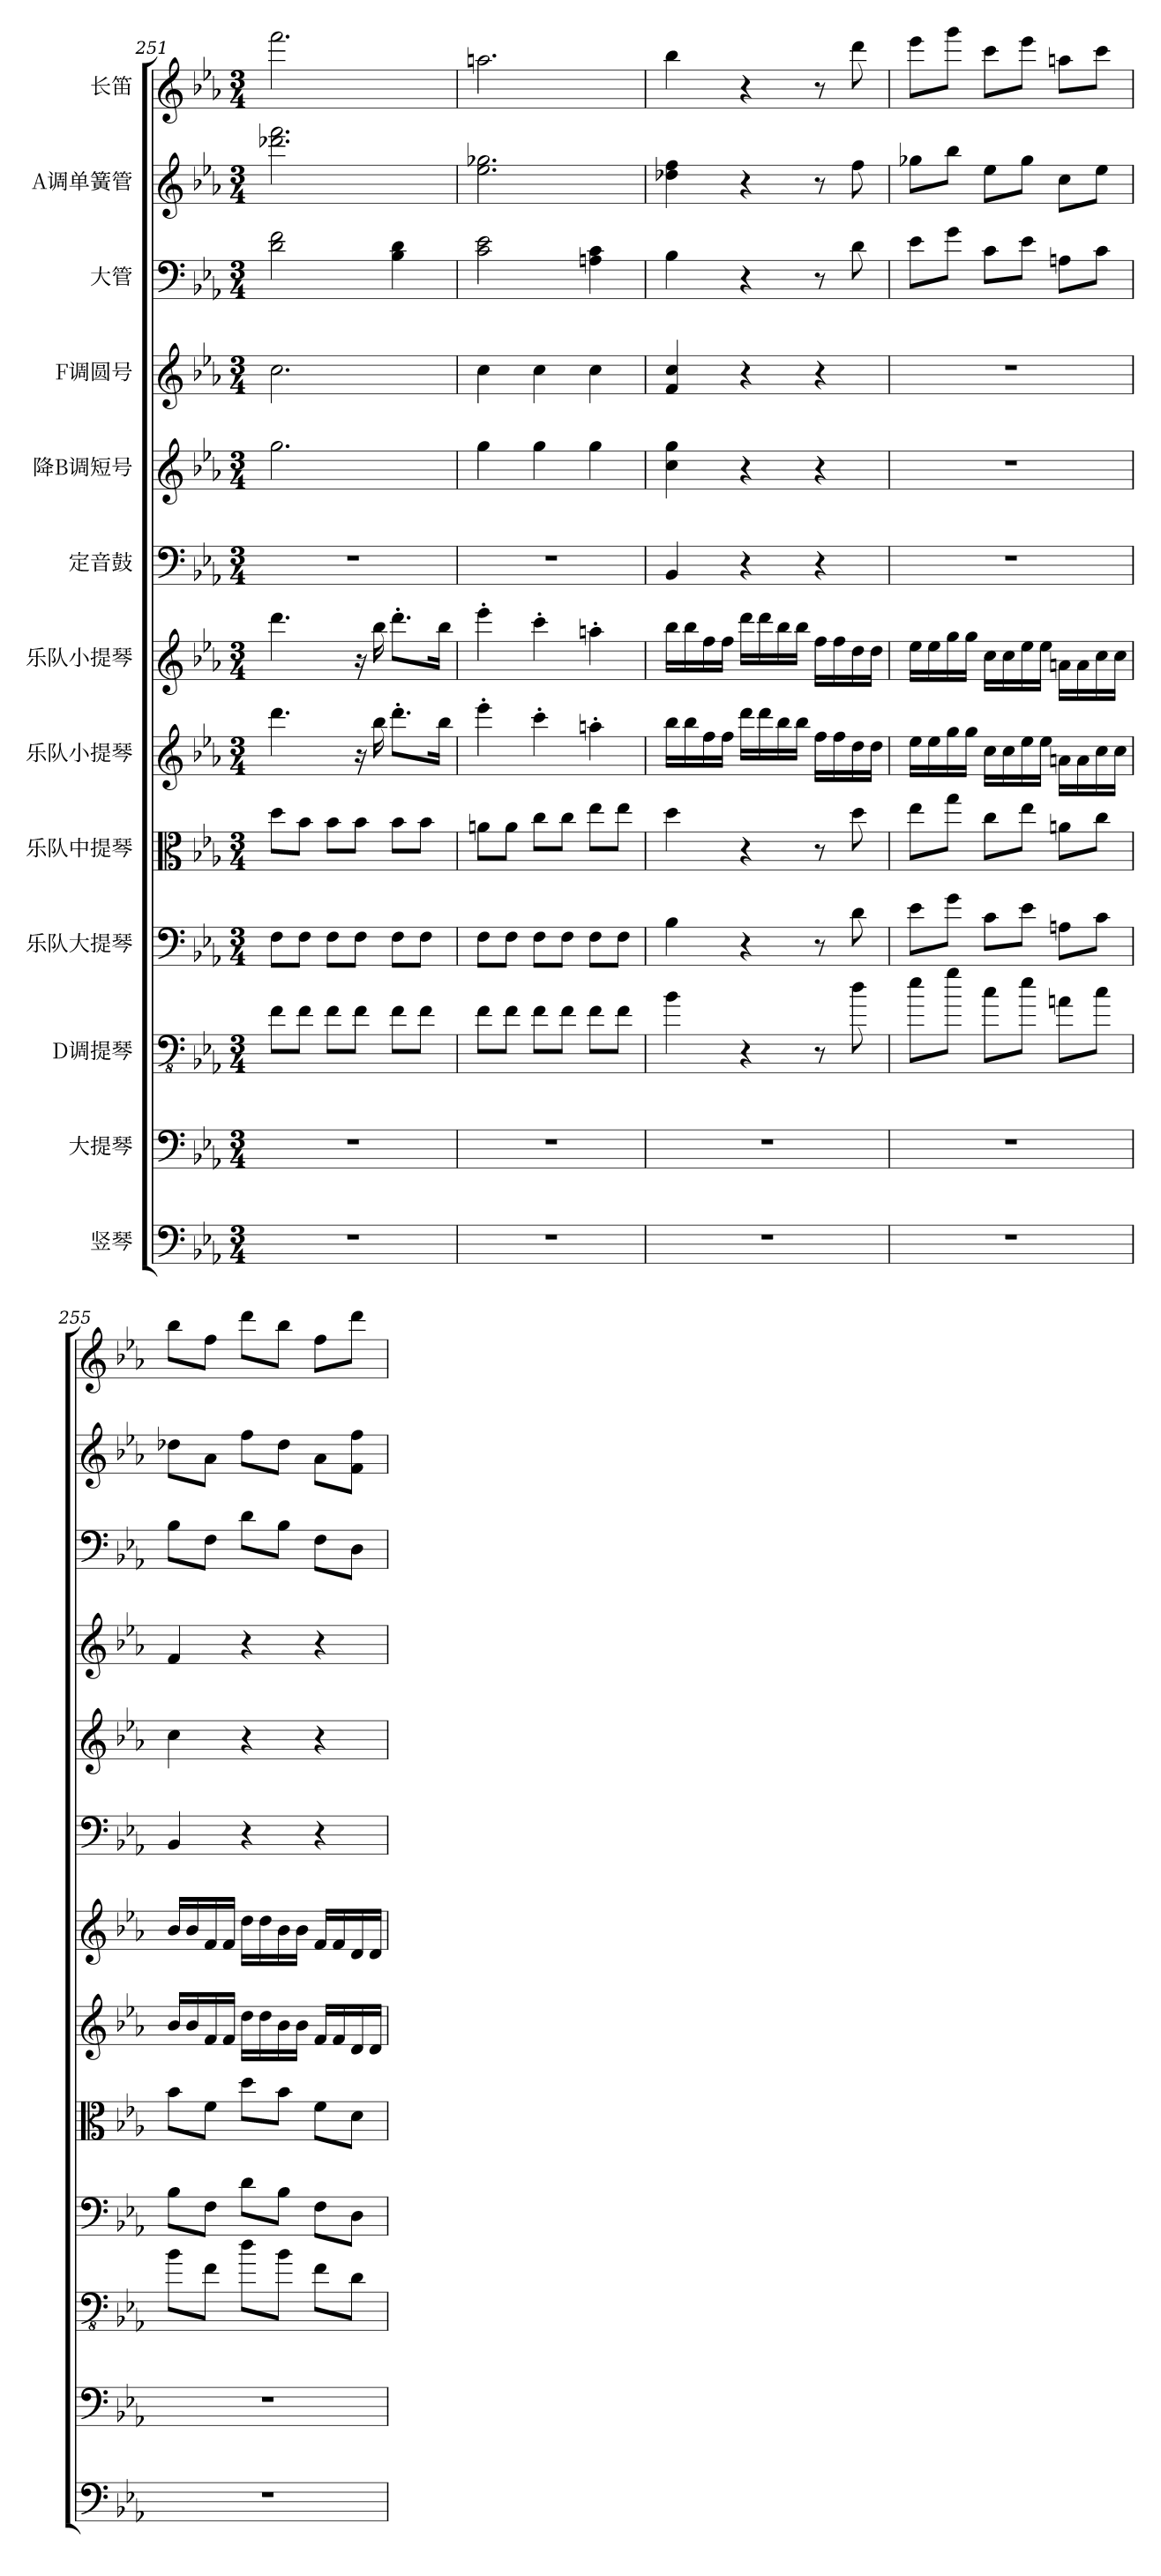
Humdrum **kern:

**kern	**kern	**kern	**kern	**kern	**kern	**kern	**kern	**kern	**kern	**kern	**kern	**kern
*part13	*part12	*part11	*part10	*part9	*part8	*part7	*part6	*part5	*part4	*part3	*part2	*part1
*staff13	*staff12	*staff11	*staff10	*staff9	*staff8	*staff7	*staff6	*staff5	*staff4	*staff3	*staff2	*staff1
*I"竖琴	*I"大提琴	*I"D调提琴	*I"乐队大提琴	*I"乐队中提琴	*I"乐队小提琴	*I"乐队小提琴	*I"定音鼓	*I"降B调短号	*I"F调圆号	*I"大管	*I"A调单簧管	*I"长笛
!!LO:PB:g=z
*clefF4	*clefF4	*clefFv4	*clefF4	*clefC3	*clefG2	*clefG2	*clefF4	*clefG2	*clefG2	*clefF4	*clefG2	*clefG2
*	*	*ITrd7c12	*	*	*	*	*	*ITrd1c2	*ITrd4c7	*	*ITrd2c3	*
*k[b-e-a-]	*k[b-e-a-]	*k[b-e-a-]	*k[b-e-a-]	*k[b-e-a-]	*k[b-e-a-]	*k[b-e-a-]	*k[b-e-a-]	*k[b-e-a-d-g-]	*k[b-e-a-d-]	*k[b-e-a-]	*k[]	*k[b-e-a-]
*M3/4	*M3/4	*M3/4	*M3/4	*M3/4	*M3/4	*M3/4	*M3/4	*M3/4	*M3/4	*M3/4	*M3/4	*M3/4
=251	=251	=251	=251	=251	=251	=251	=251	=251	=251	=251	=251	=251
2.r	2.r	8FF\L	8F\L	8dd\L	4.ddd\	4.ddd\	2.r	2.ff\	2.f\	2d\ 2f\	2.bb-X\ 2.ddd\	2.fff\
.	.	8FF\J	8F\J	8b-\J	.	.	.	.	.	.	.	.
.	.	8FF\L	8F\L	8b-\L	.	.	.	.	.	.	.	.
.	.	8FF\J	8F\J	8b-\J	16r	16r	.	.	.	.	.	.
.	.	.	.	.	16bb-\	16bb-\	.	.	.	.	.	.
.	.	8FF\L	8F\L	8b-\L	8.ddd'\L	8.ddd'\L	.	.	.	4B-\ 4d\	.	.
.	.	8FF\J	8F\J	8b-\J	.	.	.	.	.	.	.	.
.	.	.	.	.	16bb-\Jk	16bb-\Jk	.	.	.	.	.	.
=252	=252	=252	=252	=252	=252	=252	=252	=252	=252	=252	=252	=252
2.r	2.r	8FF\L	8F\L	8an\L	4eee-'\	4eee-'\	2.r	4ff\	4f\	2c\ 2e-\	2.cc\ 2.ee-X\	2.aan\
.	.	8FF\J	8F\J	8a\J	.	.	.	.	.	.	.	.
.	.	8FF\L	8F\L	8cc\L	4ccc'\	4ccc'\	.	4ff\	4f\	.	.	.
.	.	8FF\J	8F\J	8cc\J	.	.	.	.	.	.	.	.
.	.	8FF\L	8F\L	8ee-\L	4aan'\	4aan'\	.	4ff\	4f\	4An\ 4c\	.	.
.	.	8FF\J	8F\J	8ee-\J	.	.	.	.	.	.	.	.
=253	=253	=253	=253	=253	=253	=253	=253	=253	=253	=253	=253	=253
2.r	2.r	4BB-\	4B-\	4dd\	16bb-\LL	16bb-\LL	4BB-/	4b-\ 4ff\	4B-/ 4f/	4B-\	4b-X\ 4dd\	4bb-\
.	.	.	.	.	16bb-\	16bb-\	.	.	.	.	.	.
.	.	.	.	.	16ff\	16ff\	.	.	.	.	.	.
.	.	.	.	.	16ff\JJ	16ff\JJ	.	.	.	.	.	.
.	.	4r	4r	4r	16ddd\LL	16ddd\LL	4r	4r	4r	4r	4r	4r
.	.	.	.	.	16ddd\	16ddd\	.	.	.	.	.	.
.	.	.	.	.	16bb-\	16bb-\	.	.	.	.	.	.
.	.	.	.	.	16bb-\JJ	16bb-\JJ	.	.	.	.	.	.
.	.	8r	8r	8r	16ff\LL	16ff\LL	4r	4r	4r	8r	8r	8r
.	.	.	.	.	16ff\	16ff\	.	.	.	.	.	.
.	.	8D\	8d\	8dd\	16dd\	16dd\	.	.	.	8d\	8dd\	8ddd\
.	.	.	.	.	16dd\JJ	16dd\JJ	.	.	.	.	.	.
!!LO:PB:g=z
=254	=254	=254	=254	=254	=254	=254	=254	=254	=254	=254	=254	=254
2.r	2.r	8E-\L	8e-\L	8ee-\L	16ee-\LL	16ee-\LL	2.r	2.r	2.r	8e-\L	8ee-X\L	8eee-\L
.	.	.	.	.	16ee-\	16ee-\	.	.	.	.	.	.
.	.	8G\J	8g\J	8gg\J	16gg\	16gg\	.	.	.	8g\J	8gg\J	8ggg\J
.	.	.	.	.	16gg\JJ	16gg\JJ	.	.	.	.	.	.
.	.	8C\L	8c\L	8cc\L	16cc\LL	16cc\LL	.	.	.	8c\L	8cc\L	8ccc\L
.	.	.	.	.	16cc\	16cc\	.	.	.	.	.	.
.	.	8E-\J	8e-\J	8ee-\J	16ee-\	16ee-\	.	.	.	8e-\J	8ee-\J	8eee-\J
.	.	.	.	.	16ee-\JJ	16ee-\JJ	.	.	.	.	.	.
.	.	8AAn\L	8An\L	8an\L	16an\LL	16an\LL	.	.	.	8An\L	8a\L	8aan\L
.	.	.	.	.	16a\	16a\	.	.	.	.	.	.
.	.	8C\J	8c\J	8cc\J	16cc\	16cc\	.	.	.	8c\J	8cc\J	8ccc\J
.	.	.	.	.	16cc\JJ	16cc\JJ	.	.	.	.	.	.
=255	=255	=255	=255	=255	=255	=255	=255	=255	=255	=255	=255	=255
2.r	2.r	8BB-\L	8B-\L	8b-\L	16b-/LL	16b-/LL	4BB-/	4b-\	4B-/	8B-\L	8b-X\L	8bb-\L
.	.	.	.	.	16b-/	16b-/	.	.	.	.	.	.
.	.	8FF\J	8F\J	8f\J	16f/	16f/	.	.	.	8F\J	8f\J	8ff\J
.	.	.	.	.	16f/JJ	16f/JJ	.	.	.	.	.	.
.	.	8D\L	8d\L	8dd\L	16dd\LL	16dd\LL	4r	4r	4r	8d\L	8dd\L	8ddd\L
.	.	.	.	.	16dd\	16dd\	.	.	.	.	.	.
.	.	8BB-\J	8B-\J	8b-\J	16b-\	16b-\	.	.	.	8B-\J	8b-\J	8bb-\J
.	.	.	.	.	16b-\JJ	16b-\JJ	.	.	.	.	.	.
.	.	8FF\L	8F\L	8f\L	16f/LL	16f/LL	4r	4r	4r	8F\L	8f\L	8ff\L
.	.	.	.	.	16f/	16f/	.	.	.	.	.	.
.	.	8DD\J	8D\J	8d\J	16d/	16d/	.	.	.	8D\J	8d\ 8dd\J	8ddd\J
.	.	.	.	.	16d/JJ	16d/JJ	.	.	.	.	.	.
=	=	=	=	=	=	=	=	=	=	=	=	=
*-	*-	*-	*-	*-	*-	*-	*-	*-	*-	*-	*-	*-
